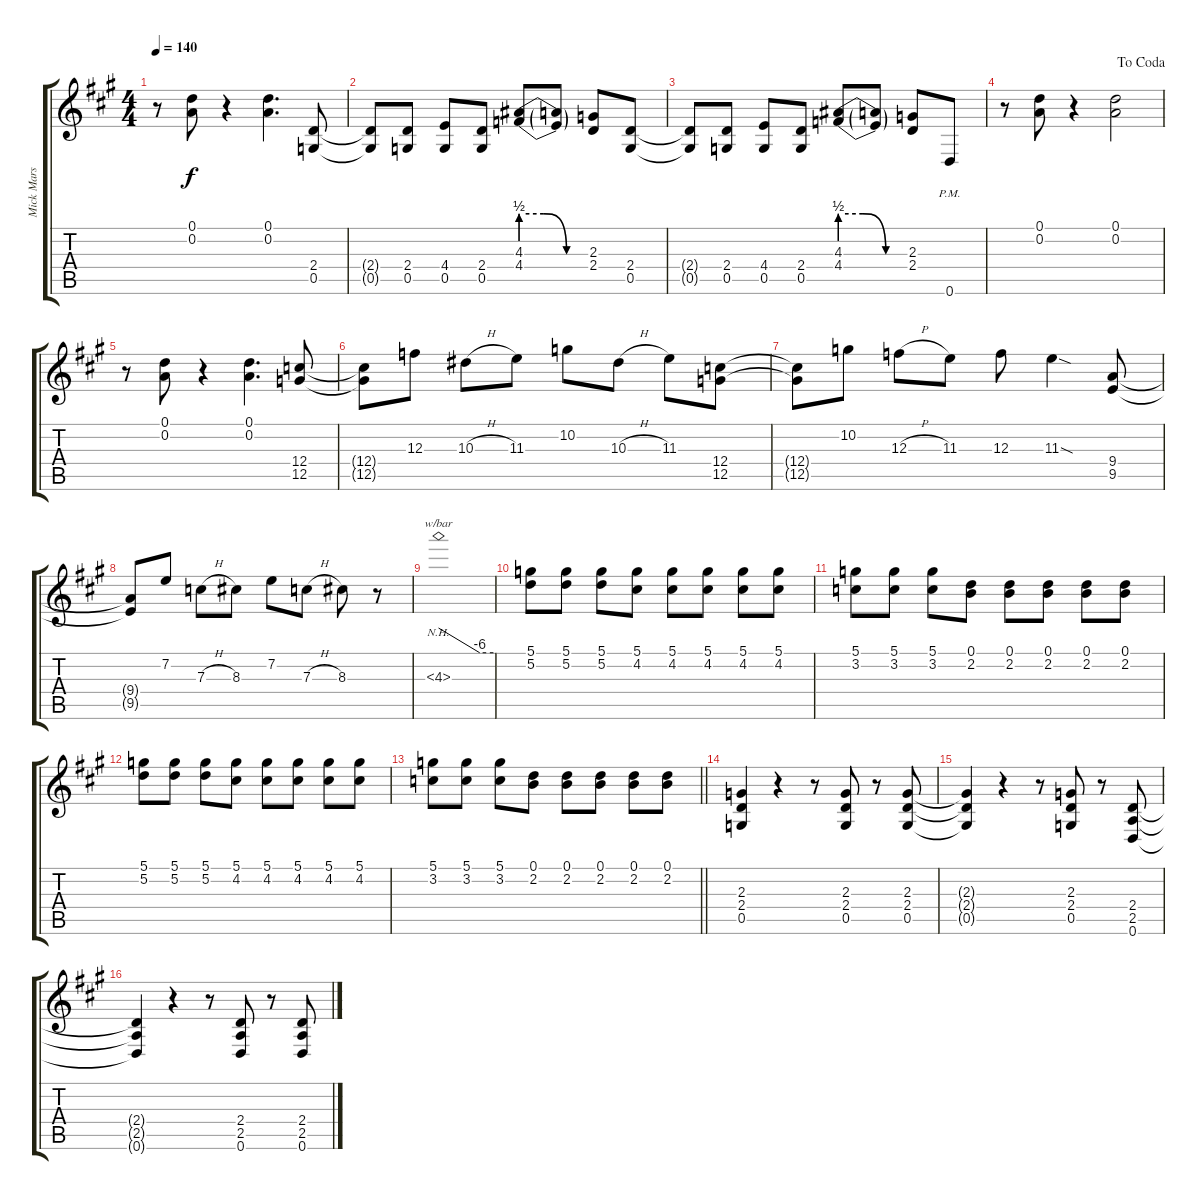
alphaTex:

\track ("Mick Mars" "Mick Mars") {instrument distortionguitar}
\staff {score tabs}
\tuning (D4 A3 F3 C3 G2 D2) {hide}
\ts (4 4)
\tempo 140
\clef g2
\ks a
r.8{dy f} (0.1 0.2).8 r.4 (0.1 0.2).4{d} (2.4 0.5).8 |
(2.4{t} 0.5{t}).8 (2.4 0.5).8 (4.4 0.5).8 (2.4 0.5).8 (4.3{be (custom 0 2 20 2 40 0 60 0)} 4.4{be (custom 0 2 20 2 40 0 60 0)}).8 (4.3{t} 4.4{t}).8 (2.3 2.4).8 (2.4 0.5).8 |
(2.4{t} 0.5{t}).8 (2.4 0.5).8 (4.4 0.5).8 (2.4 0.5).8 (4.3{be (custom 0 2 20 2 40 0 60 0)} 4.4{be (custom 0 2 20 2 40 0 60 0)}).8 (4.3{t} 4.4{t}).8 (2.3 2.4).8 0.6{pm}.8 |
\jump dacoda
r.8 (0.1 0.2).8 r.4 (0.1 0.2).2 |
r.8 (0.1 0.2).8 r.4 (0.1 0.2).4{d} (12.4 12.5).8 |
(12.4{t} 12.5{t}).8 12.3.8 10.3{h}.8 11.3.8 10.2.8 10.3{h}.8 11.3.8 (12.4 12.5).8 |
(12.4{t} 12.5{t}).8 10.2.8 12.3{h}.8 11.3.8 12.3.8 11.3{sod}.4 (9.4 9.5).8 |
(9.4{t} 9.5{t}).8 7.2.8 7.3{h}.8 8.3.8 7.2.8 7.3{h}.8 8.3.8 r.8 |
4.3{nh}.1{tbe (custom default 0 0 45 -24 60 -24)} |
(5.1 5.2).8 (5.1 5.2).8 (5.1 5.2).8 (5.1 4.2).8 (5.1 4.2).8 (5.1 4.2).8 (5.1 4.2).8 (5.1 4.2).8 |
(5.1 3.2).8 (5.1 3.2).8 (5.1 3.2).8 (0.1 2.2).8 (0.1 2.2).8 (0.1 2.2).8 (0.1 2.2).8 (0.1 2.2).8 |
(5.1 5.2).8 (5.1 5.2).8 (5.1 5.2).8 (5.1 4.2).8 (5.1 4.2).8 (5.1 4.2).8 (5.1 4.2).8 (5.1 4.2).8 |
\barLineRight lightlight
(5.1 3.2).8 (5.1 3.2).8 (5.1 3.2).8 (0.1 2.2).8 (0.1 2.2).8 (0.1 2.2).8 (0.1 2.2).8 (0.1 2.2).8 |
(2.3 2.4 0.5).4 r.4 r.8 (2.3 2.4 0.5).8 r.8 (2.3 2.4 0.5).8 |
(2.3{t} 2.4{t} 0.5{t}).4 r.4 r.8 (2.3 2.4 0.5).8 r.8 (2.4 2.5 0.6).8 |
(2.4{t} 2.5{t} 0.6{t}).4 r.4 r.8 (2.4 2.5 0.6).8 r.8 (2.4 2.5 0.6).8
